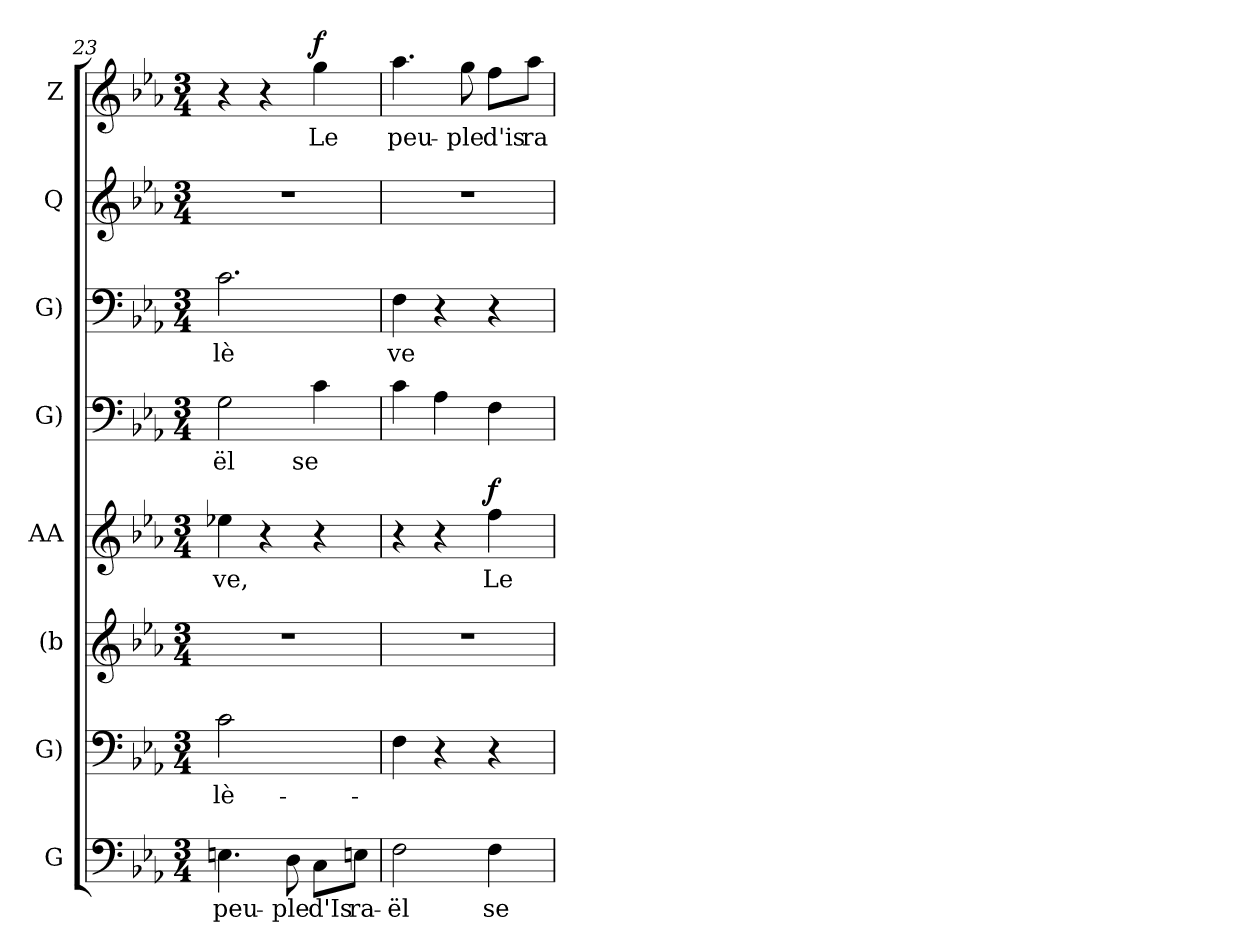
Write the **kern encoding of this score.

**kern	**text	**kern	**text	**kern	**kern	**text	**dynam	**kern	**text	**kern	**text	**kern	**kern	**text	**dynam
*part8	*part8	*part7	*part7	*part6	*part5	*part5	*part5	*part4	*part4	*part3	*part3	*part2	*part1	*part1	*part1
*staff8	*staff8	*staff7	*staff7	*staff6	*staff5	*staff5	*staff5	*staff4	*staff4	*staff3	*staff3	*staff2	*staff1	*staff1	*staff1
*I"G	*	*I"G)	*	*I"(b	*I"AA	*	*	*I"G)	*	*I"G)	*	*I"Q	*I"Z	*	*
*clefF4	*	*clefF4	*	*clefG2	*clefG2	*	*	*clefF4	*	*clefF4	*	*clefG2	*clefG2	*	*
*k[b-e-a-]	*	*k[b-e-a-]	*	*k[b-e-a-]	*k[b-e-a-]	*	*	*k[b-e-a-]	*	*k[b-e-a-]	*	*k[b-e-a-]	*k[b-e-a-]	*	*
*M3/4	*	*M3/4	*	*M3/4	*M3/4	*	*	*M3/4	*	*M3/4	*	*M3/4	*M3/4	*	*
=23	=23	=23	=23	=23	=23	=23	=23	=23	=23	=23	=23	=23	=23	=23	=23
4.Eni\	peu-	2ci\	lè-	2.r	4ee-Xi\	ve,	.	2Gi\	ël	2.ci\	lè	2.r	4r	.	.
.	.	.	.	.	4r	.	.	.	.	.	.	.	4r	.	.
8Di\	ple	.	.	.	.	.	.	.	.	.	.	.	.	.	.
!	!	!	!	!	!	!	!	!	!	!	!	!	!	!	!LO:DY:a
8Ci\L	d'Is	4ryy	.	.	4r	.	.	4ci\	se	.	.	.	4ggi\	Le	f
8Eni\J	ra-	.	.	.	.	.	.	.	.	.	.	.	.	.	.
=24	=24	=24	=24	=24	=24	=24	=24	=24	=24	=24	=24	=24	=24	=24	=24
2Fi\	ël	4Fi\	.	2.r	4r	.	.	4ci\	.	4Fi\	ve	2.r	4.aa-i\	peu-	.
.	.	4r	.	.	4r	.	.	4A-i\	.	4r	.	.	.	.	.
.	.	.	.	.	.	.	.	.	.	.	.	.	8ggi\	ple	.
!	!	!	!	!	!	!	!LO:DY:a	!	!	!	!	!	!	!	!
4Fi\	se	4r	.	.	4ffi\	Le	f	4Fi\	.	4r	.	.	8ffi\L	d'is	.
.	.	.	.	.	.	.	.	.	.	.	.	.	8aa-i\J	ra	.
=	=	=	=	=	=	=	=	=	=	=	=	=	=	=	=
*-	*-	*-	*-	*-	*-	*-	*-	*-	*-	*-	*-	*-	*-	*-	*-
